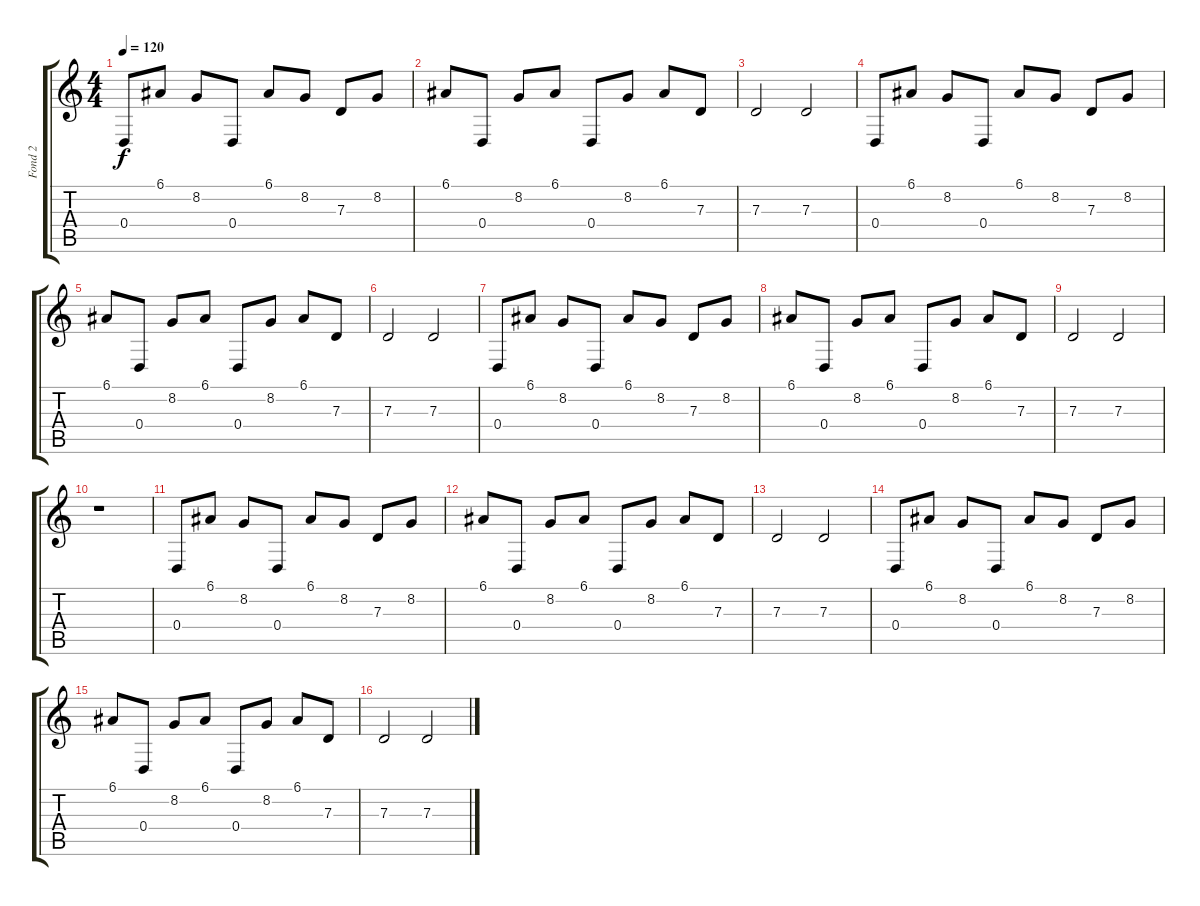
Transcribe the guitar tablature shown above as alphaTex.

\track ("Fond 2" "Fond 2") {instrument lead1square}
\staff {score tabs}
\tuning (E4 B3 G3 D3 A2 E2) {hide}
\ts (4 4)
\tempo 120
\clef g2
\ks c
0.4.8{dy f} 6.1.8 8.2.8 0.4.8 6.1.8 8.2.8 7.3.8 8.2.8 |
6.1.8 0.4.8 8.2.8 6.1.8 0.4.8 8.2.8 6.1.8 7.3.8 |
7.3.2 7.3.2 |
0.4.8 6.1.8 8.2.8 0.4.8 6.1.8 8.2.8 7.3.8 8.2.8 |
6.1.8 0.4.8 8.2.8 6.1.8 0.4.8 8.2.8 6.1.8 7.3.8 |
7.3.2 7.3.2 |
0.4.8 6.1.8 8.2.8 0.4.8 6.1.8 8.2.8 7.3.8 8.2.8 |
6.1.8 0.4.8 8.2.8 6.1.8 0.4.8 8.2.8 6.1.8 7.3.8 |
7.3.2 7.3.2 |
r.1 |
0.4.8 6.1.8 8.2.8 0.4.8 6.1.8 8.2.8 7.3.8 8.2.8 |
6.1.8 0.4.8 8.2.8 6.1.8 0.4.8 8.2.8 6.1.8 7.3.8 |
7.3.2 7.3.2 |
0.4.8 6.1.8 8.2.8 0.4.8 6.1.8 8.2.8 7.3.8 8.2.8 |
6.1.8 0.4.8 8.2.8 6.1.8 0.4.8 8.2.8 6.1.8 7.3.8 |
7.3.2 7.3.2
